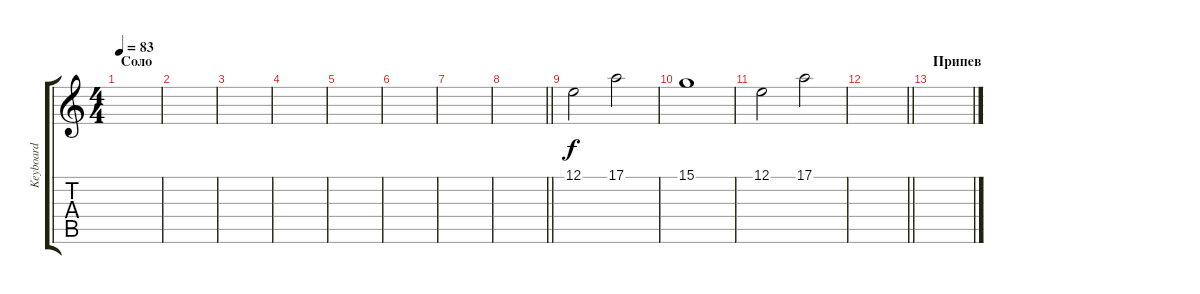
\track ("Keyboard" "Keyboard") {instrument brightacousticpiano}
\staff {score tabs}
\tuning (E4 B3 G3 D3 A2 E2) {hide}
\ts (4 4)
\section ("" "Соло")
\tempo 83
\clef g2
\ks c
|
|
|
|
|
|
|
\barLineRight lightlight
|
\section ("" "")
12.1.2{volume 8 instrument brightacousticpiano} 17.1.2 |
15.1.1 |
12.1.2 17.1.2 |
\barLineRight lightlight
|
\section ("" "Припев")
